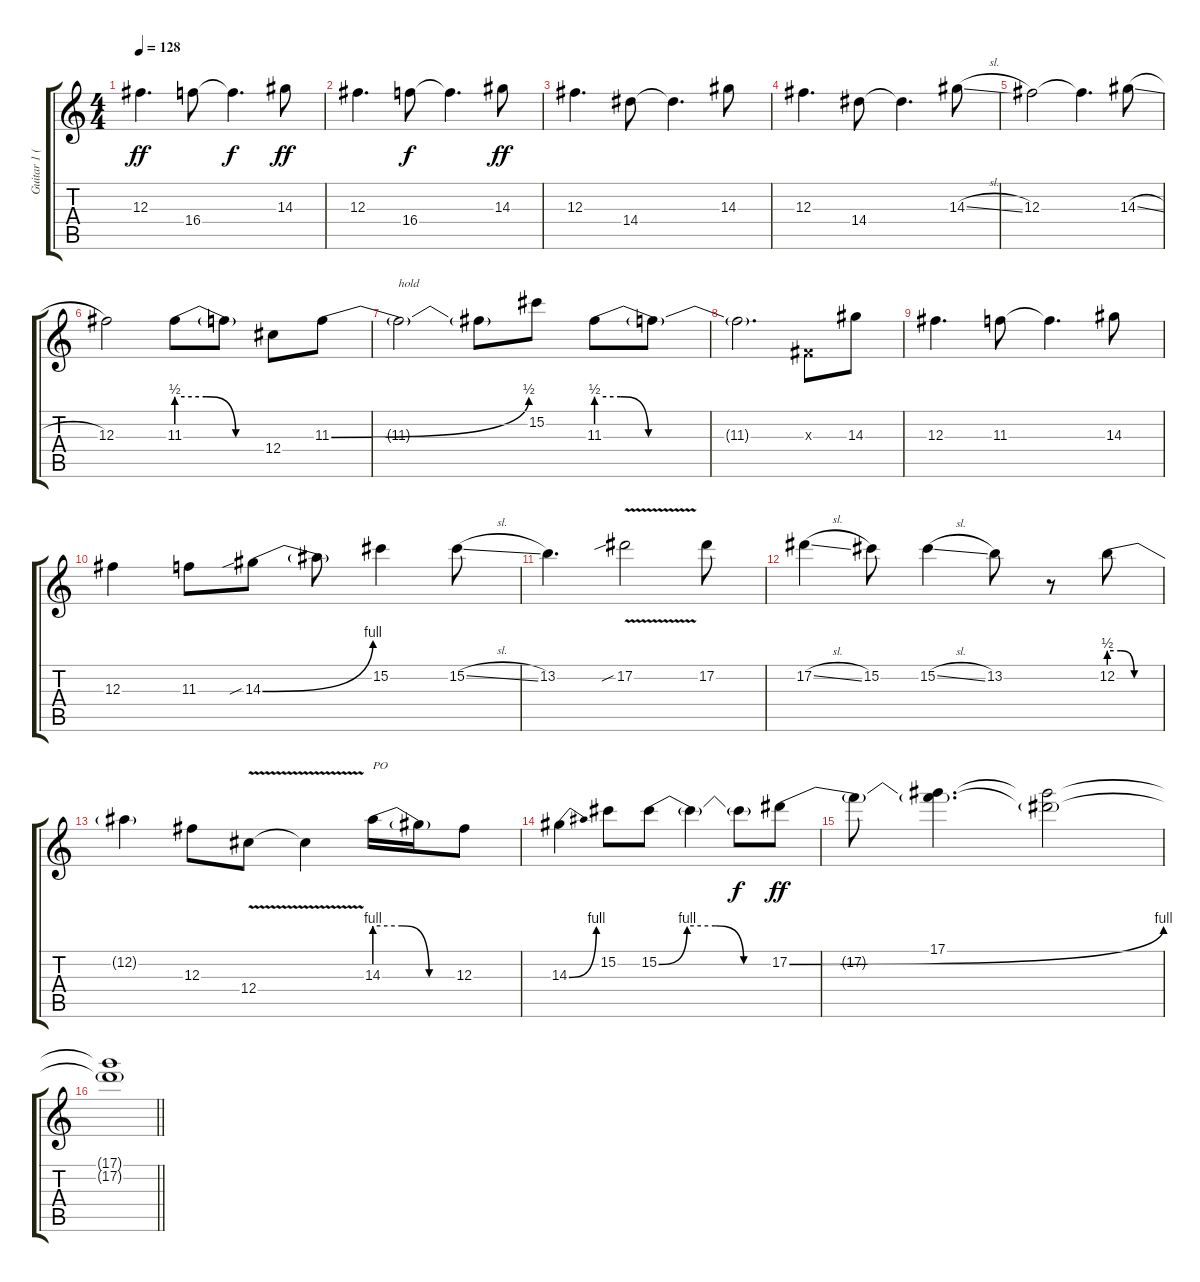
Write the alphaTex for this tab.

\track ("Guitar 1 (Slash)" "Guitar 1 (") {instrument overdrivenguitar}
\staff {score tabs}
\tuning (Eb4 Bb3 Gb3 Db3 Ab2 Eb2) {hide}
\ts (4 4)
\tempo 128
\clef g2
\ks c
12.3.4{d dy ff} 16.4.8 16.4{t}.4{d dy f} 14.3.8{dy ff} |
12.3.4{d} 16.4.8{dy f} 16.4{t}.4{d} 14.3.8{dy ff} |
12.3.4{d} 14.4.8 14.4{t}.4{d} 14.3.8 |
12.3.4{d} 14.4.8 14.4{t}.4{d} 14.3{sl}.8 |
12.3.2 12.3{t}.4{d} 14.3{sl}.8 |
12.3.2 11.3{be (custom 0 2 20 2 40 0 60 0)}.8 11.3{t}.8 12.4.8 11.3{be (bend 0 0 60 2)}.8 |
11.3{t}.2{txt "hold"} 11.3{t}.8 15.2.8 11.3{be (custom 0 2 7 2 15 0 20 0 40 0 60 0)}.8 11.3{t}.8 |
11.3{t}.2{d} 0.3{x}.8 14.3.8 |
12.3.4{d} 11.3.8 11.3{t}.4{d} 14.3.8 |
12.3.4 11.3.8 14.3{be (bend 0 0 60 4) sib}.8 14.3{t}.8 15.2.4 15.2{sl}.8 |
13.2.4{d} 17.2{v sib}.2 17.2.8 |
17.2{sl}.4 15.2.8 15.2{sl}.4 13.2.8 r.8 12.2{be (custom 0 2 14 2 30 0 60 0)}.8 |
12.2{t}.4 12.3.8 12.4{v}.8 12.4{t}.4 14.3{be (custom 0 4 20 4 40 0 60 0)}.16{txt "PO"} 14.3{t}.16 12.3.8 |
14.3{be (bend 0 0 60 4)}.4 15.2.8 15.2{be (custom 0 0 15 4 30 4 45 0 60 0)}.8 15.2{t}.4 15.2{t}.8{dy f} 17.2{be (bend 0 0 60 4)}.8{dy ff} |
17.2{t}.8 (17.1 17.2{t}).4{d} (17.1{t} 17.2{t}).2 |
\barLineRight lightlight
(17.1{t} 17.2{t}).1
